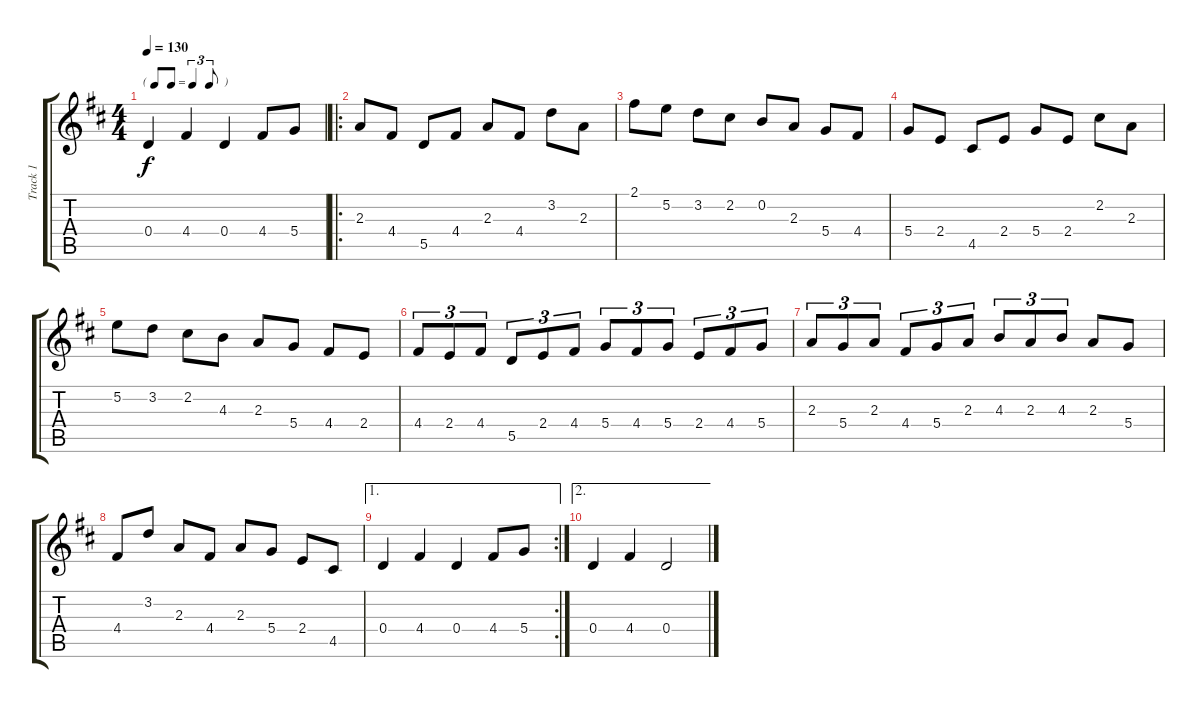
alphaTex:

\track ("Track 1" "Track 1") {instrument acousticguitarsteel}
\staff {score tabs}
\tuning (E4 B3 G3 D3 A2 D2) {hide}
\ts (4 4)
\tf triplet8th
\tempo 130
\clef g2
\ks d
0.4.4{dy f} 4.4.4 0.4.4 4.4.8 5.4.8 |
\ro
2.3.8 4.4.8 5.5.8 4.4.8 2.3.8 4.4.8 3.2.8 2.3.8 |
2.1.8 5.2.8 3.2.8 2.2.8 0.2.8 2.3.8 5.4.8 4.4.8 |
5.4.8 2.4.8 4.5.8 2.4.8 5.4.8 2.4.8 2.2.8 2.3.8 |
5.2.8 3.2.8 2.2.8 4.3.8 2.3.8 5.4.8 4.4.8 2.4.8 |
4.4.8{tu (3 2)} 2.4.8{tu (3 2)} 4.4.8{tu (3 2)} 5.5.8{tu (3 2)} 2.4.8{tu (3 2)} 4.4.8{tu (3 2)} 5.4.8{tu (3 2)} 4.4.8{tu (3 2)} 5.4.8{tu (3 2)} 2.4.8{tu (3 2)} 4.4.8{tu (3 2)} 5.4.8{tu (3 2)} |
2.3.8{tu (3 2)} 5.4.8{tu (3 2)} 2.3.8{tu (3 2)} 4.4.8{tu (3 2)} 5.4.8{tu (3 2)} 2.3.8{tu (3 2)} 4.3.8{tu (3 2)} 2.3.8{tu (3 2)} 4.3.8{tu (3 2)} 2.3.8 5.4.8 |
4.4.8 3.2.8 2.3.8 4.4.8 2.3.8 5.4.8 2.4.8 4.5.8 |
\ae 1
\rc 2
0.4.4 4.4.4 0.4.4 4.4.8 5.4.8 |
\ae 2
0.4.4 4.4.4 0.4.2
